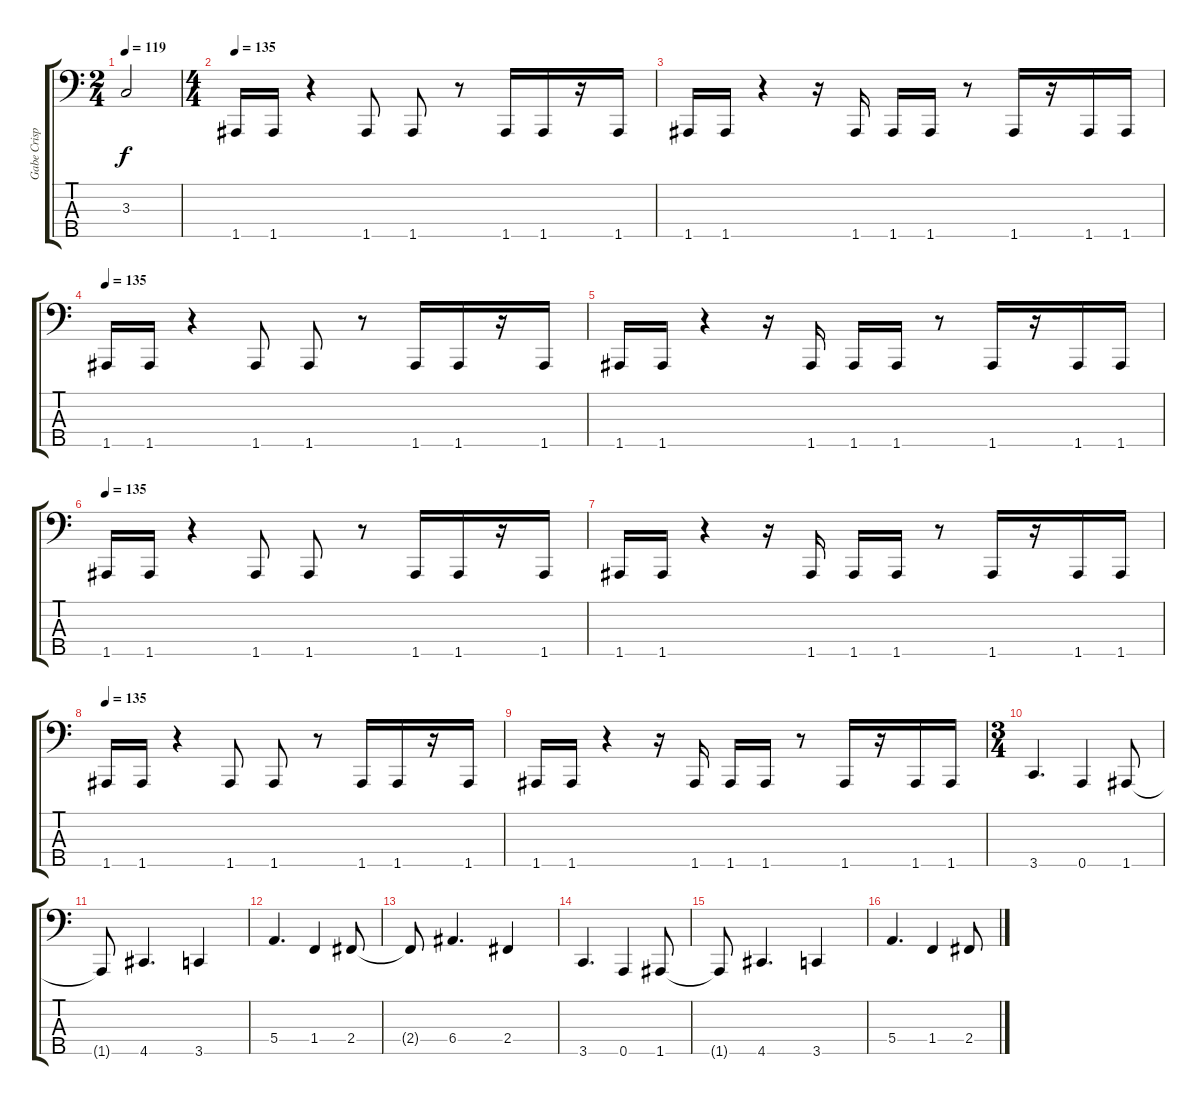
\track ("Gabe Crisp" "Gabe Crisp") {instrument electricbasspick}
\staff {score tabs}
\tuning (G2 D2 A1 E1 A0) {hide}
\ts (2 4)
\tempo 119
\clef f4
\ks c
3.3.2{dy f} |
\ts (4 4)
\tempo 134
\tempo 135
1.5.16 1.5.16 r.4 1.5.8 1.5.8 r.8 1.5.16 1.5.16 r.16 1.5.16 |
1.5.16 1.5.16 r.4 r.16 1.5.16 1.5.16 1.5.16 r.8 1.5.16 r.16 1.5.16 1.5.16 |
\tempo 135
1.5.16 1.5.16 r.4 1.5.8 1.5.8 r.8 1.5.16 1.5.16 r.16 1.5.16 |
1.5.16 1.5.16 r.4 r.16 1.5.16 1.5.16 1.5.16 r.8 1.5.16 r.16 1.5.16 1.5.16 |
\tempo 135
1.5.16 1.5.16 r.4 1.5.8 1.5.8 r.8 1.5.16 1.5.16 r.16 1.5.16 |
1.5.16 1.5.16 r.4 r.16 1.5.16 1.5.16 1.5.16 r.8 1.5.16 r.16 1.5.16 1.5.16 |
\tempo 135
1.5.16 1.5.16 r.4 1.5.8 1.5.8 r.8 1.5.16 1.5.16 r.16 1.5.16 |
1.5.16 1.5.16 r.4 r.16 1.5.16 1.5.16 1.5.16 r.8 1.5.16 r.16 1.5.16 1.5.16 |
\ts (3 4)
3.5.4{d} 0.5.4 1.5.8 |
1.5{t}.8 4.5.4{d} 3.5.4 |
5.4.4{d} 1.4.4 2.4.8 |
2.4{t}.8 6.4.4{d} 2.4.4 |
3.5.4{d} 0.5.4 1.5.8 |
1.5{t}.8 4.5.4{d} 3.5.4 |
5.4.4{d} 1.4.4 2.4.8
